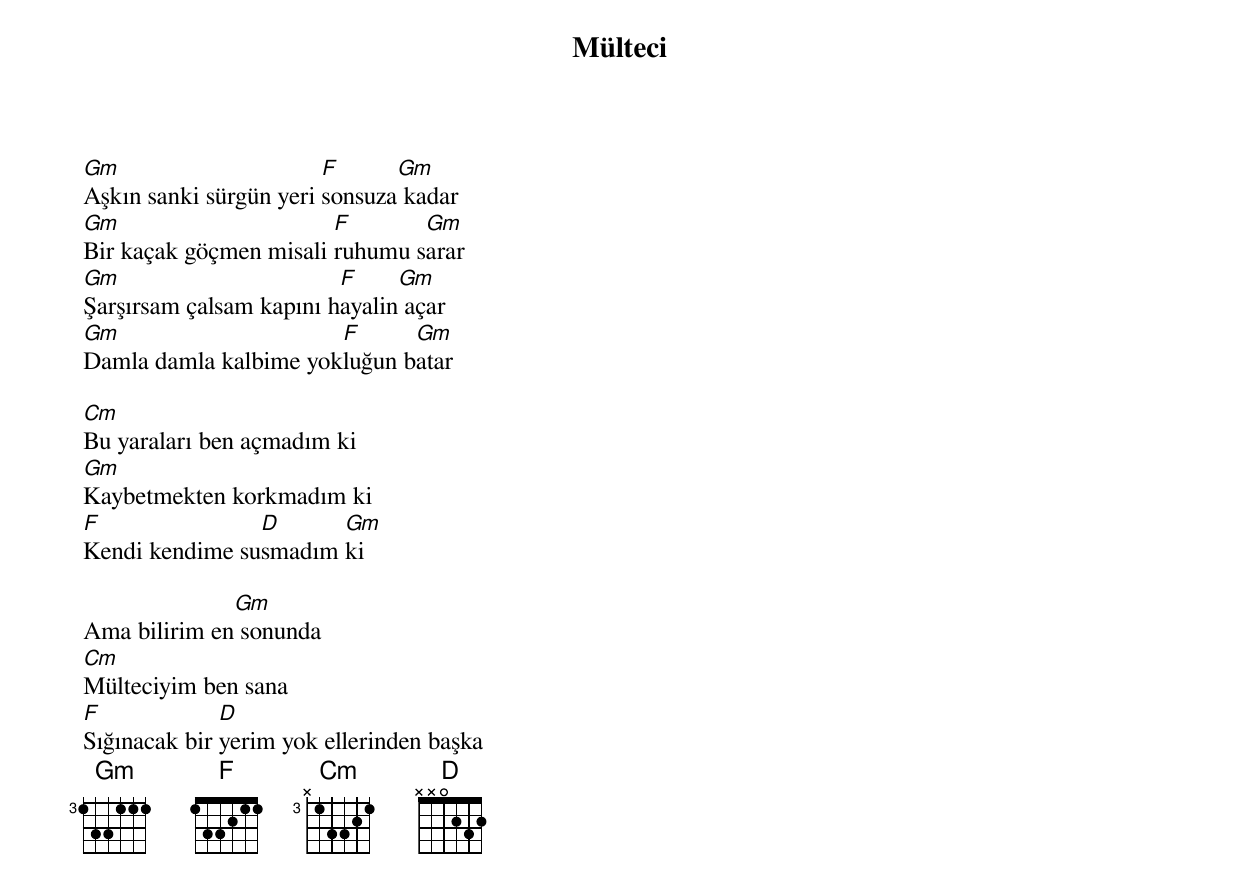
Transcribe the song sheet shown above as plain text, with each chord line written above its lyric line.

{title: Mülteci}
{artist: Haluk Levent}

Gm                      F      Gm
Aşkın sanki sürgün yeri sonsuza kadar
Gm                      F       Gm
Bir kaçak göçmen misali ruhumu sarar
Gm                       F     Gm
Şarşırsam çalsam kapını hayalin açar
Gm                     F      Gm
Damla damla kalbime yokluğun batar

Cm
Bu yaraları ben açmadım ki
Gm
Kaybetmekten korkmadım ki
F               D      Gm
Kendi kendime susmadım ki

              Gm
Ama bilirim en sonunda
Cm
Mülteciyim ben sana
F             D
Sığınacak bir yerim yok ellerinden başka
